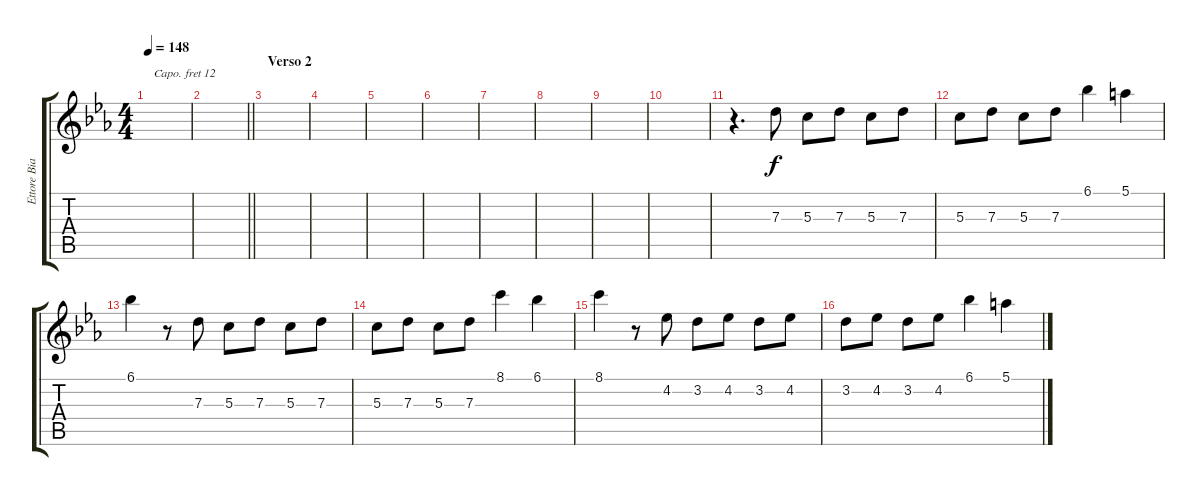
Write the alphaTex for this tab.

\track ("Ettore Bianconi [Synth]" "Ettore Bia") {instrument stringensemble1}
\staff {score tabs}
\capo 12
\tuning (E4 B3 G3 D3 A2 E2) {hide}
\ts (4 4)
\tempo 148
\clef g2
\ks cminor
|
\barLineRight lightlight
|
\section ("" "Verso 2")
|
|
|
|
|
|
|
|
r.4{d} 7.3.8 5.3.8 7.3.8 5.3.8 7.3.8 |
5.3.8 7.3.8 5.3.8 7.3.8 6.1.4 5.1.4 |
6.1.4 r.8 7.3.8 5.3.8 7.3.8 5.3.8 7.3.8 |
5.3.8 7.3.8 5.3.8 7.3.8 8.1.4 6.1.4 |
8.1.4 r.8 4.2.8 3.2.8 4.2.8 3.2.8 4.2.8 |
3.2.8 4.2.8 3.2.8 4.2.8 6.1.4 5.1.4
